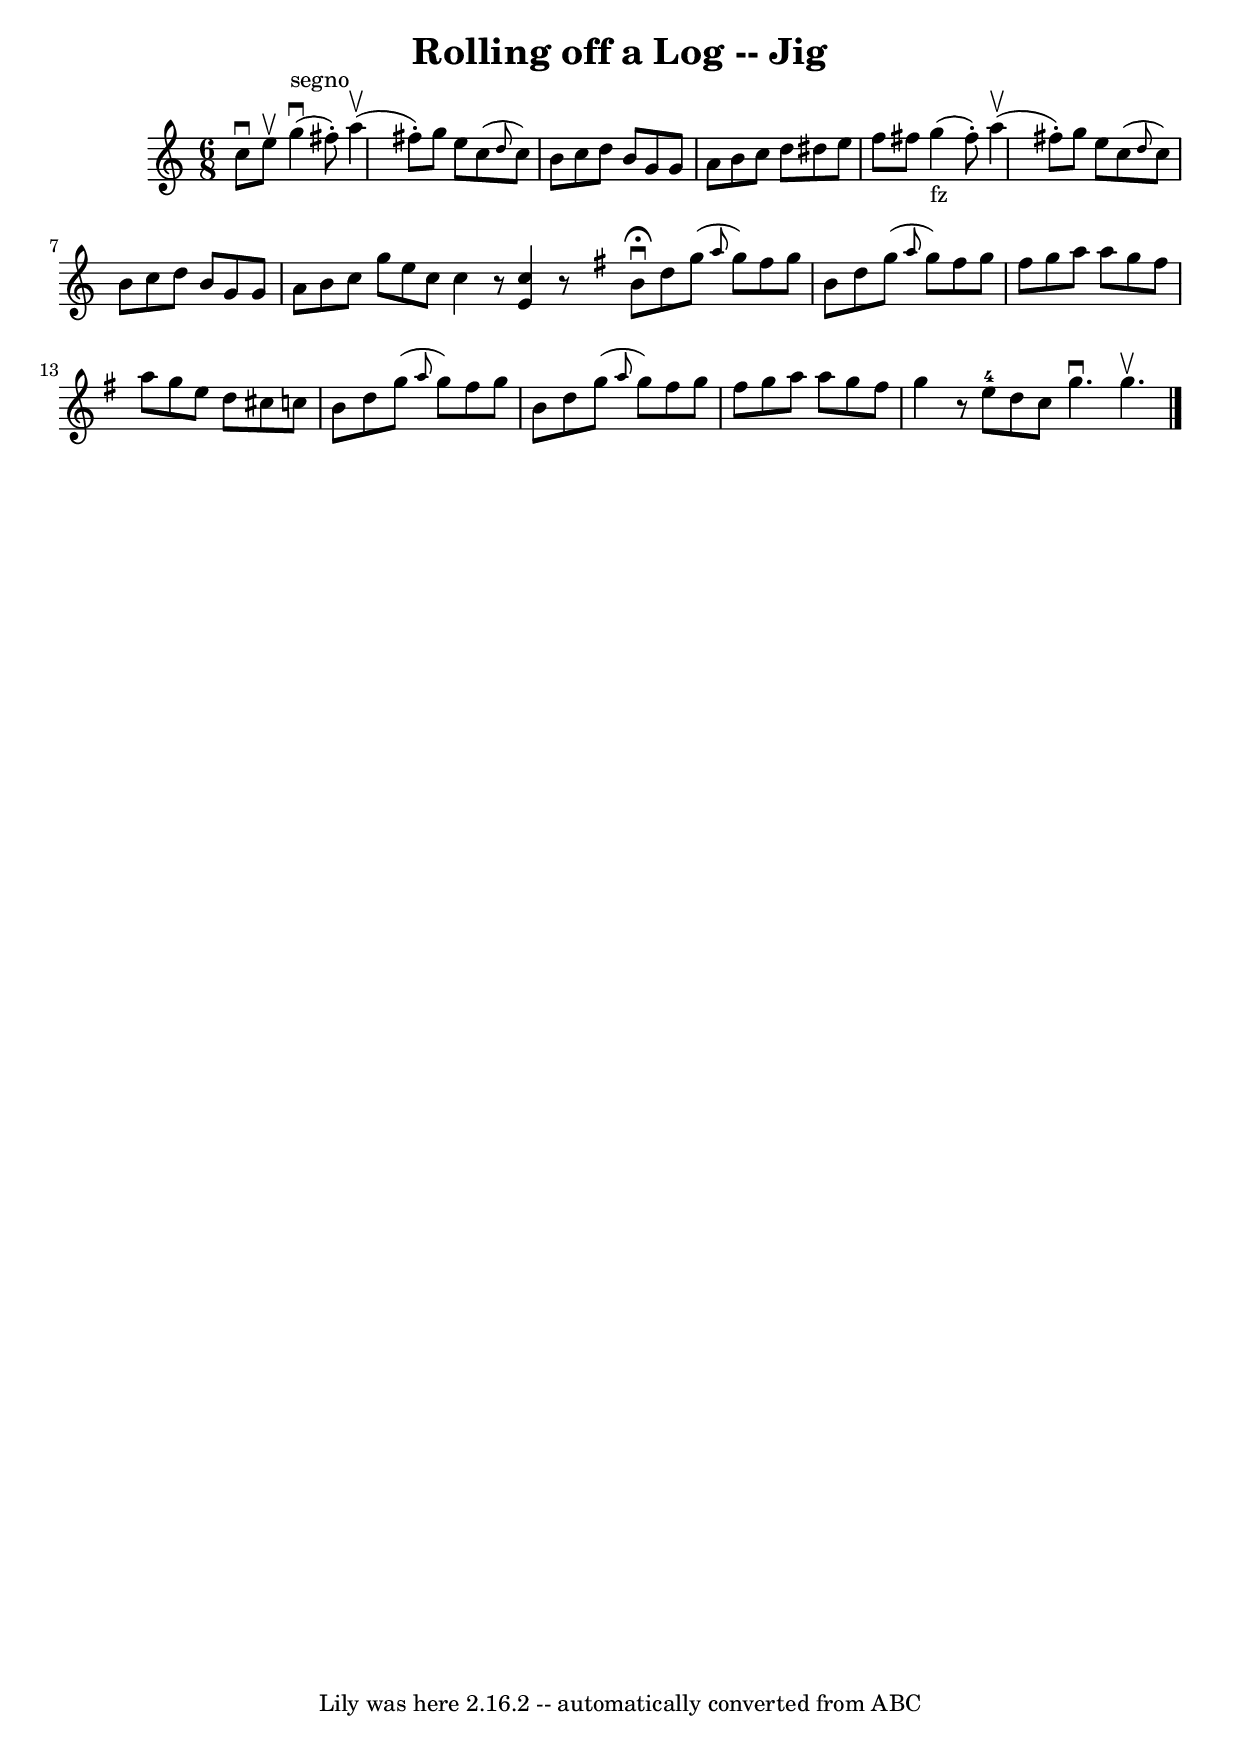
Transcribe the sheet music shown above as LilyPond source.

\version "2.16.2"
\include "Mammoth.ily"
\header {
  %% book = "Ryan's Mammoth Collection"
 crossRefNumber = "1"
 footnotes = ""
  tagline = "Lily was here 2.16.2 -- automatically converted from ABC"
  title = "Rolling off a Log -- Jig"

}
voicedefault =  {


  \time 6/8 
  \key c \major c''8^\downbow e''8^\upbow  |
 g''4^"segno"^\downbow(fis''8-.) a''4^\upbow(fis''8-.) |
  
 g''8 e''8 c''8 (\grace { d''8   			 } c''8) b'8 c''8   |
 d''8 b'8 g'8 g'8 a'8 b'8   |
 c''8 d''8 dis''8 e''8 f''8 fis''8   |
 g''4_"fz"(fis''8-.) a''4^\upbow(fis''8-.) |
 g''8 e''8 c''8 (\grace { d''8  
			 } c''8) b'8 c''8   |
 d''8 b'8 g'8 g'8 a'8 b'8   |
 c''8 g''8 e''8 c''8  \bar ":|" c''4    r8 << e'4     					 c''4   >>   r8 \bar " |."   
  \key g \major
 b'8^\fermata^\downbow d''8    
 g''8 (\grace { a''8   	       } g''8) fis''8 g''8   |
 b'8 d''8  
 g''8 (\grace { a''8   	       } g''8) fis''8 g''8   |
 fis''8 g''8 a''8 a''8 g''8 fis''8   |
 a''8 g''8 e''8 d''8 cis''8 c''!8   |
 b'8 d''8 g''8 (\grace { a''8  
			} g''8) fis''8 g''8   |
 b'8 d''8 g''8 (\grace { a''8  
			} g''8) fis''8 g''8   |
 fis''8 g''8 a''8 a''8 g''8 fis''8   |
 g''4    r8 e''8-4 d''8 c''8  \bar ":|" g''4.^\downbow g''4.^\upbow     \bar "|."   

}

\score{
  <<

    \context Staff="default"
    {
      \voicedefault 
      
    }

  >>
  \layout {
    
  }
  \midi {
  }

}
